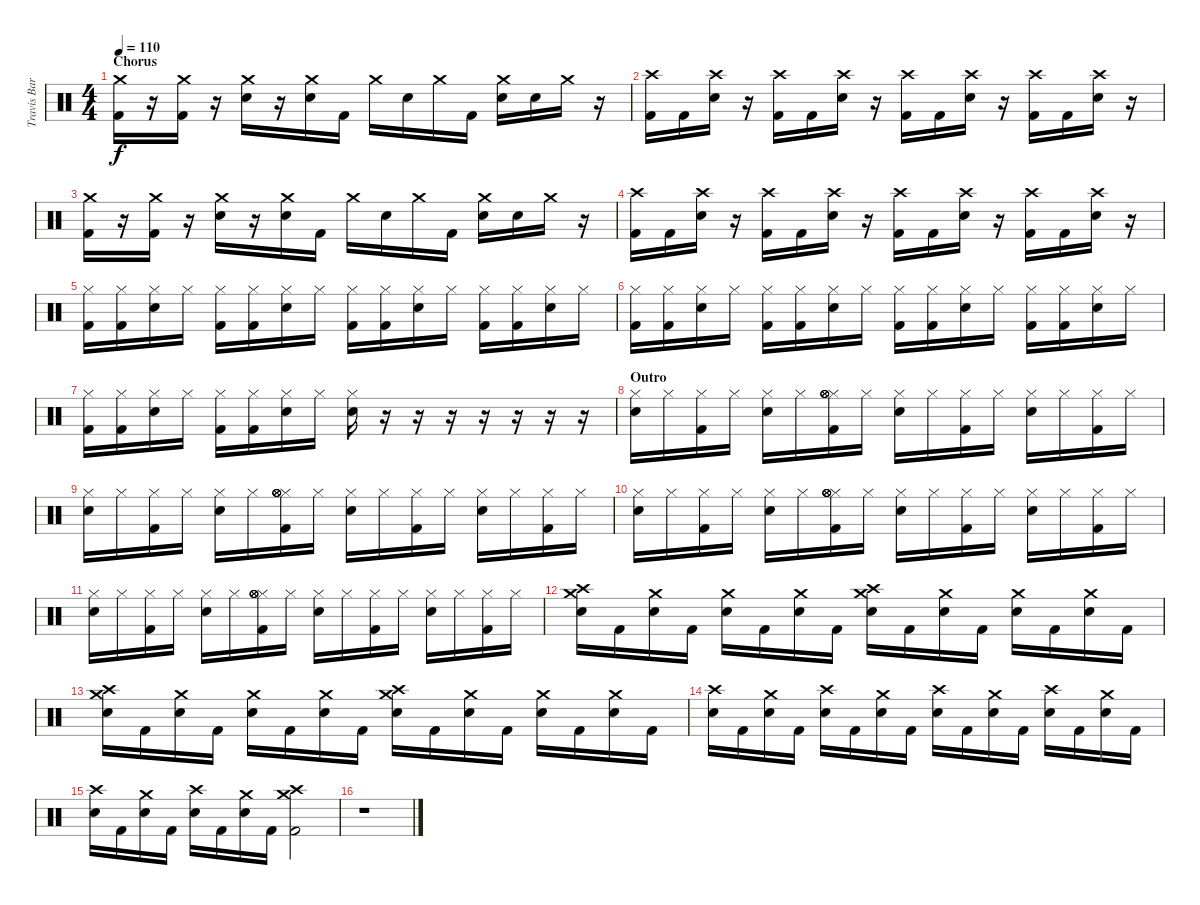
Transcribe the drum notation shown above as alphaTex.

\track ("Travis Barker (Drums)" "Travis Bar") {instrument percussion}
\staff {score}
\articulation defaults
\ts (4 4)
\section ("" "Chorus")
\tempo 110
\clef neutral
\ks c
("Crash medium (hit)" "Kick (hit) 2").16{dy f} r.16 ("Crash medium (hit)" "Kick (hit) 2").16 r.16 ("Crash medium (hit)" "Snare (hit) 2").16 r.16 ("Crash medium (hit)" "Snare (hit) 2").16 "Kick (hit) 2".16 "Crash medium (hit)".16 "Snare (hit) 2".16 "Crash medium (hit)".16 "Kick (hit) 2".16 ("Crash medium (hit)" "Snare (hit) 2").16 "Snare (hit) 2".16 "Crash medium (hit)".16 r.16 |
("Crash high (hit)" "Kick (hit) 2").16 "Kick (hit) 2".16 ("Crash high (hit)" "Snare (hit) 2").16 r.16 ("Crash high (hit)" "Kick (hit) 2").16 "Kick (hit) 2".16 ("Crash high (hit)" "Snare (hit) 2").16 r.16 ("Crash high (hit)" "Kick (hit) 2").16 "Kick (hit) 2".16 ("Crash high (hit)" "Snare (hit) 2").16 r.16 ("Crash high (hit)" "Kick (hit) 2").16 "Kick (hit) 2".16 ("Crash high (hit)" "Snare (hit) 2").16 r.16 |
("Crash medium (hit)" "Kick (hit) 2").16 r.16 ("Crash medium (hit)" "Kick (hit) 2").16 r.16 ("Crash medium (hit)" "Snare (hit) 2").16 r.16 ("Crash medium (hit)" "Snare (hit) 2").16 "Kick (hit) 2".16 "Crash medium (hit)".16 "Snare (hit) 2".16 "Crash medium (hit)".16 "Kick (hit) 2".16 ("Crash medium (hit)" "Snare (hit) 2").16 "Snare (hit) 2".16 "Crash medium (hit)".16 r.16 |
("Crash high (hit)" "Kick (hit) 2").16 "Kick (hit) 2".16 ("Crash high (hit)" "Snare (hit) 2").16 r.16 ("Crash high (hit)" "Kick (hit) 2").16 "Kick (hit) 2".16 ("Crash high (hit)" "Snare (hit) 2").16 r.16 ("Crash high (hit)" "Kick (hit) 2").16 "Kick (hit) 2".16 ("Crash high (hit)" "Snare (hit) 2").16 r.16 ("Crash high (hit)" "Kick (hit) 2").16 "Kick (hit) 2".16 ("Crash high (hit)" "Snare (hit) 2").16 r.16 |
("Hi-Hat (closed)" "Kick (hit) 2").16 ("Hi-Hat (closed)" "Kick (hit) 2").16 ("Hi-Hat (closed)" "Snare (hit) 2").16 "Hi-Hat (closed)".16 ("Hi-Hat (closed)" "Kick (hit) 2").16 ("Hi-Hat (closed)" "Kick (hit) 2").16 ("Hi-Hat (closed)" "Snare (hit) 2").16 "Hi-Hat (closed)".16 ("Hi-Hat (closed)" "Kick (hit) 2").16 ("Hi-Hat (closed)" "Kick (hit) 2").16 ("Hi-Hat (closed)" "Snare (hit) 2").16 "Hi-Hat (closed)".16 ("Hi-Hat (closed)" "Kick (hit) 2").16 ("Hi-Hat (closed)" "Kick (hit) 2").16 ("Hi-Hat (closed)" "Snare (hit) 2").16 "Hi-Hat (closed)".16 |
("Hi-Hat (closed)" "Kick (hit) 2").16 ("Hi-Hat (closed)" "Kick (hit) 2").16 ("Hi-Hat (closed)" "Snare (hit) 2").16 "Hi-Hat (closed)".16 ("Hi-Hat (closed)" "Kick (hit) 2").16 ("Hi-Hat (closed)" "Kick (hit) 2").16 ("Hi-Hat (closed)" "Snare (hit) 2").16 "Hi-Hat (closed)".16 ("Hi-Hat (closed)" "Kick (hit) 2").16 ("Hi-Hat (closed)" "Kick (hit) 2").16 ("Hi-Hat (closed)" "Snare (hit) 2").16 "Hi-Hat (closed)".16 ("Hi-Hat (closed)" "Kick (hit) 2").16 ("Hi-Hat (closed)" "Kick (hit) 2").16 ("Hi-Hat (closed)" "Snare (hit) 2").16 "Hi-Hat (closed)".16 |
("Hi-Hat (closed)" "Kick (hit) 2").16 ("Hi-Hat (closed)" "Kick (hit) 2").16 ("Hi-Hat (closed)" "Snare (hit) 2").16 "Hi-Hat (closed)".16 ("Hi-Hat (closed)" "Kick (hit) 2").16 ("Hi-Hat (closed)" "Kick (hit) 2").16 ("Hi-Hat (closed)" "Snare (hit) 2").16 "Hi-Hat (closed)".16 ("Hi-Hat (closed)" "Snare (hit) 2").16 r.16 r.16 r.16 r.16 r.16 r.16 r.16 |
\section ("" "Outro")
("Hi-Hat (closed)" "Snare (hit) 2").16 "Hi-Hat (closed)".16 ("Hi-Hat (closed)" "Kick (hit) 2").16 "Hi-Hat (closed)".16 ("Hi-Hat (closed)" "Snare (hit) 2").16 "Hi-Hat (closed)".16 ("Hi-Hat (closed)" "Kick (hit) 2" "Hi-Hat (open)" "Hi-Hat (open)" "Hi-Hat (open)" "Hi-Hat (open)").16 "Hi-Hat (closed)".16 ("Hi-Hat (closed)" "Snare (hit) 2").16 "Hi-Hat (closed)".16 ("Hi-Hat (closed)" "Kick (hit) 2").16 "Hi-Hat (closed)".16 ("Hi-Hat (closed)" "Snare (hit) 2").16 "Hi-Hat (closed)".16 ("Hi-Hat (closed)" "Kick (hit) 2").16 "Hi-Hat (closed)".16 |
("Hi-Hat (closed)" "Snare (hit) 2").16 "Hi-Hat (closed)".16 ("Hi-Hat (closed)" "Kick (hit) 2").16 "Hi-Hat (closed)".16 ("Hi-Hat (closed)" "Snare (hit) 2").16 "Hi-Hat (closed)".16 ("Hi-Hat (closed)" "Kick (hit) 2" "Hi-Hat (open)" "Hi-Hat (open)" "Hi-Hat (open)" "Hi-Hat (open)").16 "Hi-Hat (closed)".16 ("Hi-Hat (closed)" "Snare (hit) 2").16 "Hi-Hat (closed)".16 ("Hi-Hat (closed)" "Kick (hit) 2").16 "Hi-Hat (closed)".16 ("Hi-Hat (closed)" "Snare (hit) 2").16 "Hi-Hat (closed)".16 ("Hi-Hat (closed)" "Kick (hit) 2").16 "Hi-Hat (closed)".16 |
("Hi-Hat (closed)" "Snare (hit) 2").16 "Hi-Hat (closed)".16 ("Hi-Hat (closed)" "Kick (hit) 2").16 "Hi-Hat (closed)".16 ("Hi-Hat (closed)" "Snare (hit) 2").16 "Hi-Hat (closed)".16 ("Hi-Hat (closed)" "Kick (hit) 2" "Hi-Hat (open)" "Hi-Hat (open)" "Hi-Hat (open)" "Hi-Hat (open)").16 "Hi-Hat (closed)".16 ("Hi-Hat (closed)" "Snare (hit) 2").16 "Hi-Hat (closed)".16 ("Hi-Hat (closed)" "Kick (hit) 2").16 "Hi-Hat (closed)".16 ("Hi-Hat (closed)" "Snare (hit) 2").16 "Hi-Hat (closed)".16 ("Hi-Hat (closed)" "Kick (hit) 2").16 "Hi-Hat (closed)".16 |
("Hi-Hat (closed)" "Snare (hit) 2").16 "Hi-Hat (closed)".16 ("Hi-Hat (closed)" "Kick (hit) 2").16 "Hi-Hat (closed)".16 ("Hi-Hat (closed)" "Snare (hit) 2").16 "Hi-Hat (closed)".16 ("Hi-Hat (closed)" "Kick (hit) 2" "Hi-Hat (open)" "Hi-Hat (open)" "Hi-Hat (open)" "Hi-Hat (open)").16 "Hi-Hat (closed)".16 ("Hi-Hat (closed)" "Snare (hit) 2").16 "Hi-Hat (closed)".16 ("Hi-Hat (closed)" "Kick (hit) 2").16 "Hi-Hat (closed)".16 ("Hi-Hat (closed)" "Snare (hit) 2").16 "Hi-Hat (closed)".16 ("Hi-Hat (closed)" "Kick (hit) 2").16 "Hi-Hat (closed)".16 |
("Crash medium (hit)" "Snare (hit) 2" "Crash high (hit)").16 "Kick (hit) 2".16 ("Crash medium (hit)" "Snare (hit) 2").16 "Kick (hit) 2".16 ("Crash medium (hit)" "Snare (hit) 2").16 "Kick (hit) 2".16 ("Crash medium (hit)" "Snare (hit) 2").16 "Kick (hit) 2".16 ("Crash medium (hit)" "Snare (hit) 2" "Crash high (hit)").16 "Kick (hit) 2".16 ("Crash medium (hit)" "Snare (hit) 2").16 "Kick (hit) 2".16 ("Crash medium (hit)" "Snare (hit) 2").16 "Kick (hit) 2".16 ("Crash medium (hit)" "Snare (hit) 2").16 "Kick (hit) 2".16 |
("Crash medium (hit)" "Snare (hit) 2" "Crash high (hit)").16 "Kick (hit) 2".16 ("Crash medium (hit)" "Snare (hit) 2").16 "Kick (hit) 2".16 ("Crash medium (hit)" "Snare (hit) 2").16 "Kick (hit) 2".16 ("Crash medium (hit)" "Snare (hit) 2").16 "Kick (hit) 2".16 ("Crash medium (hit)" "Snare (hit) 2" "Crash high (hit)").16 "Kick (hit) 2".16 ("Crash medium (hit)" "Snare (hit) 2").16 "Kick (hit) 2".16 ("Crash medium (hit)" "Snare (hit) 2").16 "Kick (hit) 2".16 ("Crash medium (hit)" "Snare (hit) 2").16 "Kick (hit) 2".16 |
("Crash high (hit)" "Snare (hit) 2").16 "Kick (hit) 2".16 ("Crash medium (hit)" "Snare (hit) 2").16 "Kick (hit) 2".16 ("Crash high (hit)" "Snare (hit) 2").16 "Kick (hit) 2".16 ("Crash medium (hit)" "Snare (hit) 2").16 "Kick (hit) 2".16 ("Crash high (hit)" "Snare (hit) 2").16 "Kick (hit) 2".16 ("Crash medium (hit)" "Snare (hit) 2").16 "Kick (hit) 2".16 ("Crash high (hit)" "Snare (hit) 2").16 "Kick (hit) 2".16 ("Crash medium (hit)" "Snare (hit) 2").16 "Kick (hit) 2".16 |
("Crash high (hit)" "Snare (hit) 2").16 "Kick (hit) 2".16 ("Crash medium (hit)" "Snare (hit) 2").16 "Kick (hit) 2".16 ("Crash high (hit)" "Snare (hit) 2").16 "Kick (hit) 2".16 ("Crash medium (hit)" "Snare (hit) 2").16 "Kick (hit) 2".16 ("Crash medium (hit)" "Crash high (hit)" "Kick (hit) 2").2 |
r.1
